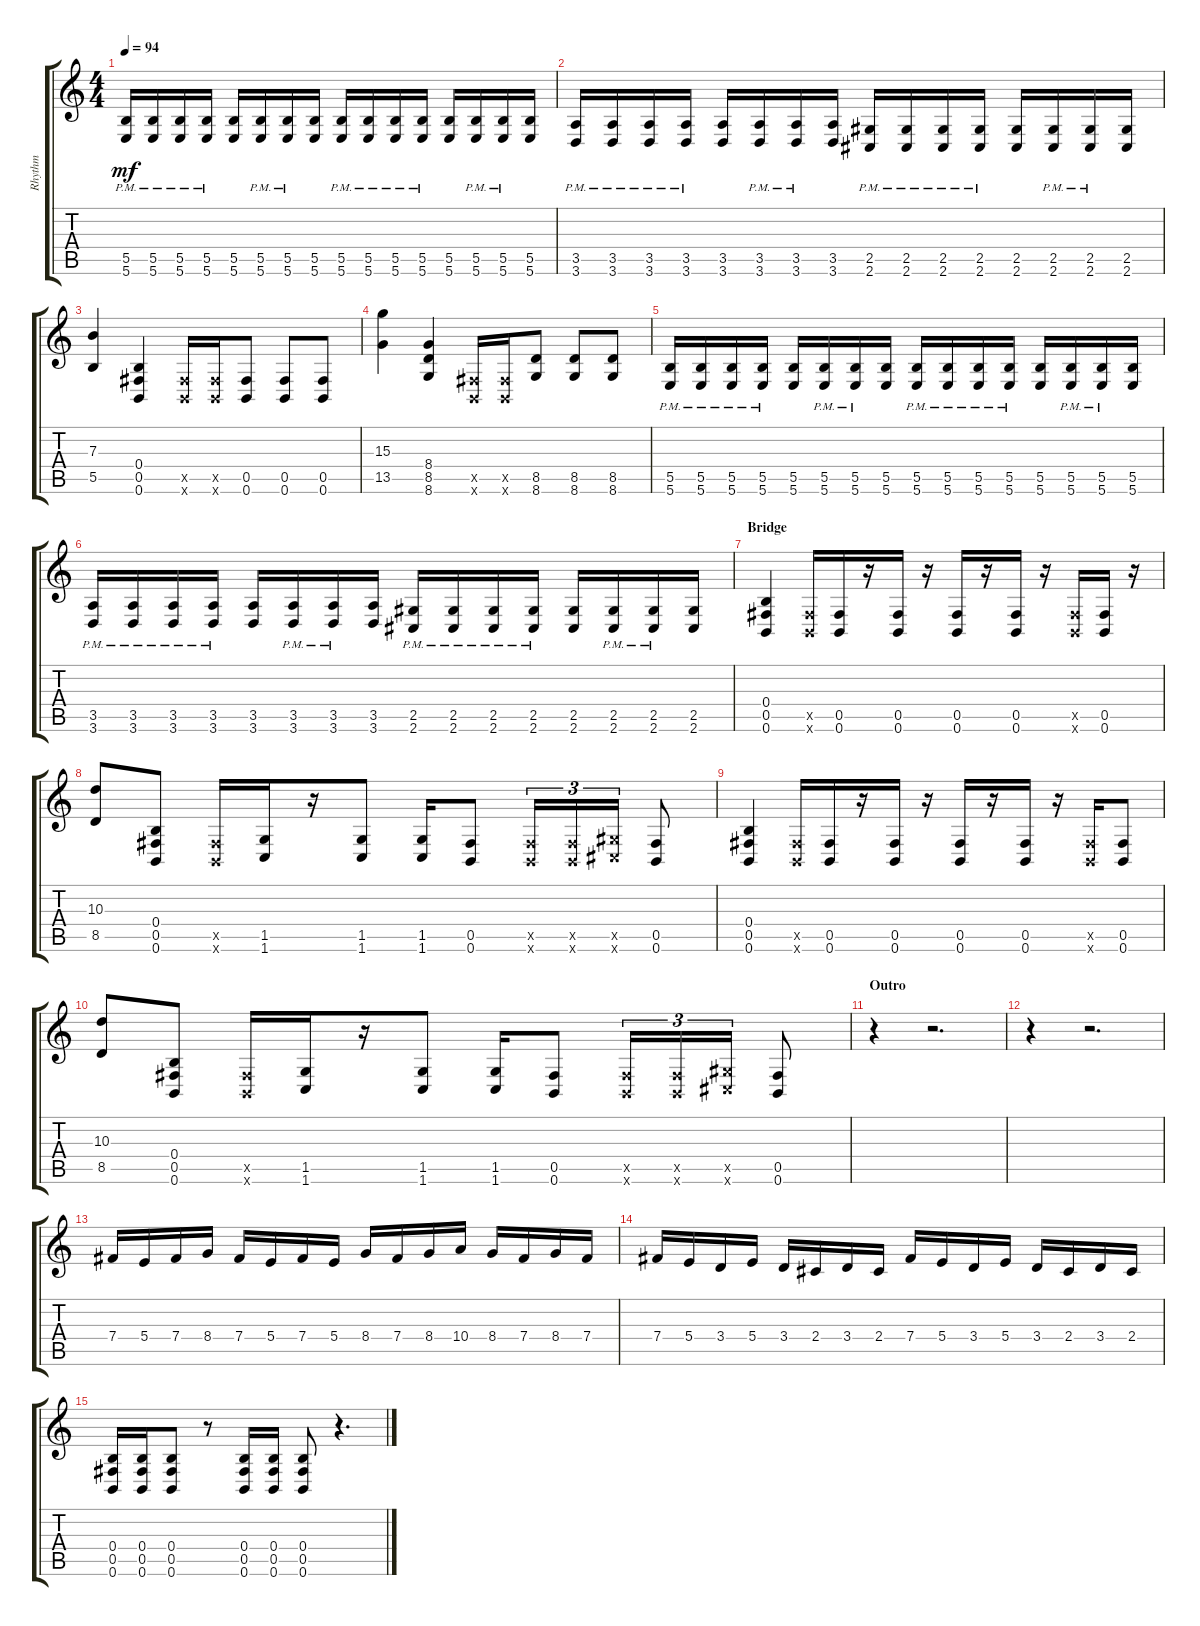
\track ("Rhythm" "Rhythm") {instrument distortionguitar}
\staff {score tabs}
\tuning (Db4 Ab3 E3 B2 Gb2 B1) {hide}
\ts (4 4)
\tempo 94
\clef g2
\ks c
(5.5{pm} 5.6{pm}).16{dy mf} (5.5{pm} 5.6{pm}).16 (5.5{pm} 5.6{pm}).16 (5.5{pm} 5.6{pm}).16 (5.5 5.6).16 (5.5{pm} 5.6{pm}).16 (5.5{pm} 5.6{pm}).16 (5.5 5.6).16 (5.5{pm} 5.6{pm}).16 (5.5{pm} 5.6{pm}).16 (5.5{pm} 5.6{pm}).16 (5.5{pm} 5.6{pm}).16 (5.5 5.6).16 (5.5{pm} 5.6{pm}).16 (5.5{pm} 5.6{pm}).16 (5.5 5.6).16 |
(3.5{pm} 3.6{pm}).16 (3.5{pm} 3.6{pm}).16 (3.5{pm} 3.6{pm}).16 (3.5{pm} 3.6{pm}).16 (3.5 3.6).16 (3.5{pm} 3.6{pm}).16 (3.5{pm} 3.6{pm}).16 (3.5 3.6).16 (2.5{pm} 2.6{pm}).16 (2.5{pm} 2.6{pm}).16 (2.5{pm} 2.6{pm}).16 (2.5{pm} 2.6{pm}).16 (2.5 2.6).16 (2.5{pm} 2.6{pm}).16 (2.5{pm} 2.6{pm}).16 (2.5 2.6).16 |
(7.3 5.5).4 (0.4 0.5 0.6).4 (0.5{x} 0.6{x}).16 (0.5{x} 0.6{x}).16 (0.5 0.6).8 (0.5 0.6).8 (0.5 0.6).8 |
(15.3 13.5).4 (8.4 8.5 8.6).4 (0.5{x} 0.6{x}).16 (0.5{x} 0.6{x}).16 (8.5 8.6).8 (8.5 8.6).8 (8.5 8.6).8 |
(5.5{pm} 5.6{pm}).16 (5.5{pm} 5.6{pm}).16 (5.5{pm} 5.6{pm}).16 (5.5{pm} 5.6{pm}).16 (5.5 5.6).16 (5.5{pm} 5.6{pm}).16 (5.5{pm} 5.6{pm}).16 (5.5 5.6).16 (5.5{pm} 5.6{pm}).16 (5.5{pm} 5.6{pm}).16 (5.5{pm} 5.6{pm}).16 (5.5{pm} 5.6{pm}).16 (5.5 5.6).16 (5.5{pm} 5.6{pm}).16 (5.5{pm} 5.6{pm}).16 (5.5 5.6).16 |
(3.5{pm} 3.6{pm}).16 (3.5{pm} 3.6{pm}).16 (3.5{pm} 3.6{pm}).16 (3.5{pm} 3.6{pm}).16 (3.5 3.6).16 (3.5{pm} 3.6{pm}).16 (3.5{pm} 3.6{pm}).16 (3.5 3.6).16 (2.5{pm} 2.6{pm}).16 (2.5{pm} 2.6{pm}).16 (2.5{pm} 2.6{pm}).16 (2.5{pm} 2.6{pm}).16 (2.5 2.6).16 (2.5{pm} 2.6{pm}).16 (2.5{pm} 2.6{pm}).16 (2.5 2.6).16 |
\section ("" "Bridge")
(0.4 0.5 0.6).4 (0.5{x} 0.6{x}).16 (0.5 0.6).16 r.16 (0.5 0.6).16 r.16 (0.5 0.6).16 r.16 (0.5 0.6).16 r.16 (0.5{x} 0.6{x}).16 (0.5 0.6).16 r.16 |
(10.3 8.5).8 (0.4 0.5 0.6).8 (0.5{x} 0.6{x}).16 (1.5 1.6).16 r.16 (1.5 1.6).8 (1.5 1.6).16 (0.5 0.6).8 (0.5{x} 0.6{x}).16{tu (3 2)} (0.5{x} 0.6{x}).16{tu (3 2)} (2.5{x} 2.6{x}).16{tu (3 2)} (0.5 0.6).8 |
(0.4 0.5 0.6).4 (0.5{x} 0.6{x}).16 (0.5 0.6).16 r.16 (0.5 0.6).16 r.16 (0.5 0.6).16 r.16 (0.5 0.6).16 r.16 (0.5{x} 0.6{x}).16 (0.5 0.6).8 |
(10.3 8.5).8 (0.4 0.5 0.6).8 (0.5{x} 0.6{x}).16 (1.5 1.6).16 r.16 (1.5 1.6).8 (1.5 1.6).16 (0.5 0.6).8 (0.5{x} 0.6{x}).16{tu (3 2)} (0.5{x} 0.6{x}).16{tu (3 2)} (2.5{x} 2.6{x}).16{tu (3 2)} (0.5 0.6).8 |
\section ("" "Outro")
r.4 r.2{d} |
r.4 r.2{d} |
7.4.16 5.4.16 7.4.16 8.4.16 7.4.16 5.4.16 7.4.16 5.4.16 8.4.16 7.4.16 8.4.16 10.4.16 8.4.16 7.4.16 8.4.16 7.4.16 |
7.4.16 5.4.16 3.4.16 5.4.16 3.4.16 2.4.16 3.4.16 2.4.16 7.4.16 5.4.16 3.4.16 5.4.16 3.4.16 2.4.16 3.4.16 2.4.16 |
(0.4 0.5 0.6).16 (0.4 0.5 0.6).16 (0.4 0.5 0.6).8 r.8 (0.4 0.5 0.6).16 (0.4 0.5 0.6).16 (0.4 0.5 0.6).8 r.4{d}
